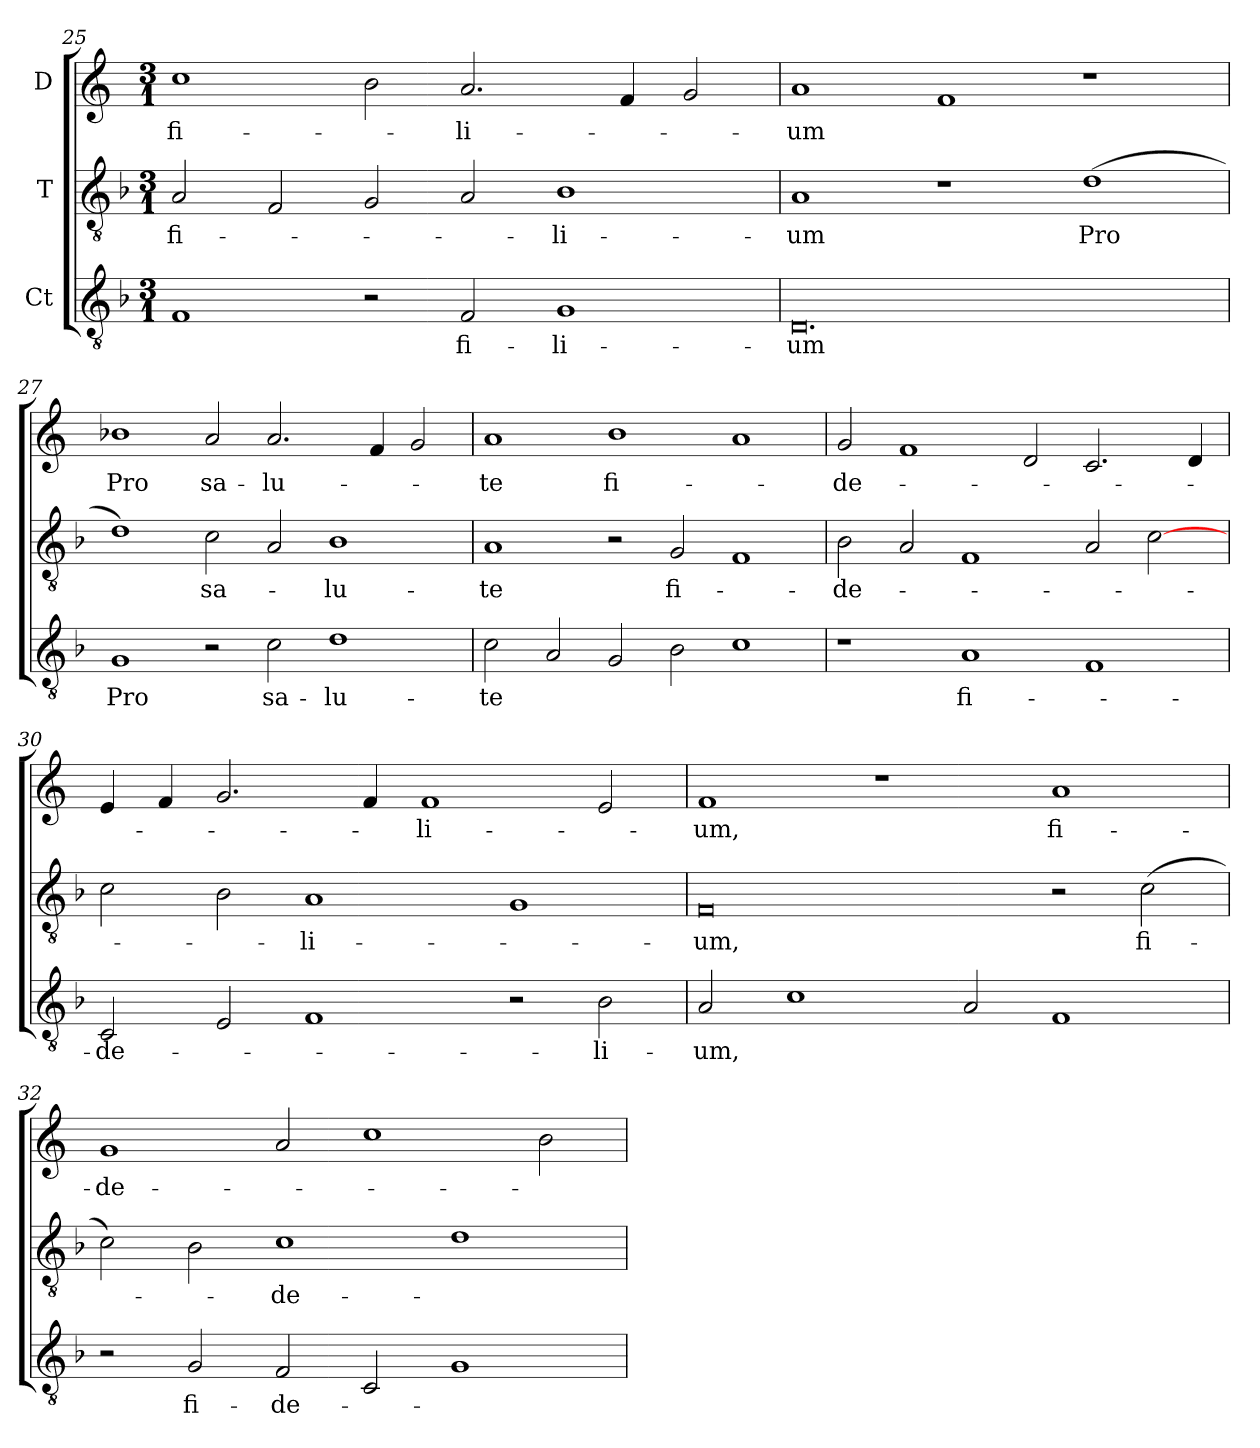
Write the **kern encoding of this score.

**kern	**text	**kern	**text	**kern	**text
*part3	*part3	*part2	*part2	*part1	*part1
*staff3	*staff3	*staff2	*staff2	*staff1	*staff1
*I"Ct	*	*I"T	*	*I"D	*
*clefGv2	*	*clefGv2	*	*clefG2	*
*ITrd7c12	*	*ITrd7c12	*	*ITrd7c12	*
*k[b-]	*	*k[b-]	*	*k[]	*
*F:	*	*F:	*	*C:	*
*M3/1	*	*M3/1	*	*M3/1	*
=25	=25	=25	=25	=25	=25
!	!	!	!LO:LY:b:color=#000000	!	!
!	!	!	!	!	!LO:LY:b:color=#000000
1FFi/	.	2AAi/	fi-	1ci\	fi-
.	.	2FFi/	.	.	.
2r	.	2GGi/	.	2Bi\	.
!	!LO:LY:b:color=#000000	!	!	!	!
!	!	!	!	!	!LO:LY:b:color=#000000
2FFi/	fi-	2AAi/	.	2.Ai/	-li-
!	!LO:LY:b:color=#000000	!	!	!	!
!	!	!	!LO:LY:b:color=#000000	!	!
1GGi/	-li-	1BB-i/	-li-	.	.
.	.	.	.	4Fi/	.
.	.	.	.	2Gi/	.
=26	=26	=26	=26	=26	=26
!	!LO:LY:b:color=#000000	!	!	!	!
!	!	!	!LO:LY:b:color=#000000	!	!
!	!	!	!	!	!LO:LY:b:color=#000000
0.DDi/	-um	1AAi/	-um	1Ai/	-um
.	.	1r	.	1Fi/	.
!	!	!	!LO:LY:b:color=#000000	!	!
.	.	(1Di\	Pro	1r	.
!!LO:LB:g=z
=27	=27	=27	=27	=27	=27
!	!LO:LY:b:color=#000000	!	!	!	!
!	!	!	!	!	!LO:LY:b:color=#000000
1GGi/	Pro	1Di\)	.	1B-Xi/	Pro
!	!	!	!LO:LY:b:color=#000000	!	!
!	!	!	!	!	!LO:LY:b:color=#000000
2r	.	2Ci\	sa-	2Ai/	sa-
!	!LO:LY:b:color=#000000	!	!	!	!
!	!	!	!	!	!LO:LY:b:color=#000000
2Ci\	sa-	2AAi/	.	2.Ai/	-lu-
!	!LO:LY:b:color=#000000	!	!	!	!
!	!	!	!LO:LY:b:color=#000000	!	!
1Di\	-lu-	1BB-i/	-lu-	.	.
.	.	.	.	4Fi/	.
.	.	.	.	2Gi/	.
=28	=28	=28	=28	=28	=28
!	!LO:LY:b:color=#000000	!	!	!	!
!	!	!	!LO:LY:b:color=#000000	!	!
!	!	!	!	!	!LO:LY:b:color=#000000
2Ci\	-te	1AAi/	-te	1Ai/	-te
2AAi/	.	.	.	.	.
!	!	!	!	!	!LO:LY:b:color=#000000
2GGi/	.	2r	.	1Bi/	fi-
!	!	!	!LO:LY:b:color=#000000	!	!
2BB-i\	.	2GGi/	fi-	.	.
1Ci\	.	1FFi/	.	1Ai/	.
=29	=29	=29	=29	=29	=29
!	!	!	!LO:LY:b:color=#000000	!	!
!	!	!	!	!	!LO:LY:b:color=#000000
1r	.	2BB-i\	-de-	2Gi/	-de-
.	.	2AAi/	.	1Fi/	.
!	!LO:LY:b:color=#000000	!	!	!	!
1AAi/	fi-	1FFi/	.	.	.
.	.	.	.	2Di/	.
1FFi/	.	2AAi/	.	2.Ci/	.
.	.	[2Ci\	.	.	.
.	.	.	.	4Di/	.
=30	=30	=30	=30	=30	=30
!	!LO:LY:b:color=#000000	!	!	!	!
2CCi/	-de-	2Ci\	.	4Ei/	.
.	.	.	.	4Fi/	.
2EEi/	.	2BB-i\	.	2.Gi/	.
!	!	!	!LO:LY:b:color=#000000	!	!
1FFi/	.	1AAi/	-li-	.	.
.	.	.	.	4Fi/	.
!	!	!	!	!	!LO:LY:b:color=#000000
.	.	.	.	1Fi/	-li-
2r	.	1GGi/	.	.	.
!	!LO:LY:b:color=#000000	!	!	!	!
2BB-i\	-li-	.	.	2Ei/	.
!!LO:LB:g=z
=31	=31	=31	=31	=31	=31
!	!LO:LY:b:color=#000000	!	!	!	!
!	!	!	!LO:LY:b:color=#000000	!	!
!	!	!	!	!	!LO:LY:b:color=#000000
2AAi/	-um,	0FFi/	-um,	1Fi/	-um,
1Ci\	.	.	.	.	.
.	.	.	.	1r	.
2AAi/	.	.	.	.	.
!	!	!	!	!	!LO:LY:b:color=#000000
1FFi/	.	2r	.	1Ai/	fi-
!	!	!	!LO:LY:b:color=#000000	!	!
.	.	(2Ci\	fi-	.	.
=32	=32	=32	=32	=32	=32
!	!	!	!	!	!LO:LY:b:color=#000000
2r	.	2Ci\)	.	1Gi/	-de-
!	!LO:LY:b:color=#000000	!	!	!	!
2GGi/	fi-	2BB-i\	.	.	.
!	!LO:LY:b:color=#000000	!	!	!	!
!	!	!	!LO:LY:b:color=#000000	!	!
2FFi/	-de-	1Ci\	-de-	2Ai/	.
2CCi/	.	.	.	1ci\	.
1GGi/	.	1Di\	.	.	.
.	.	.	.	2Bi\	.
=	=	=	=	=	=
*-	*-	*-	*-	*-	*-
